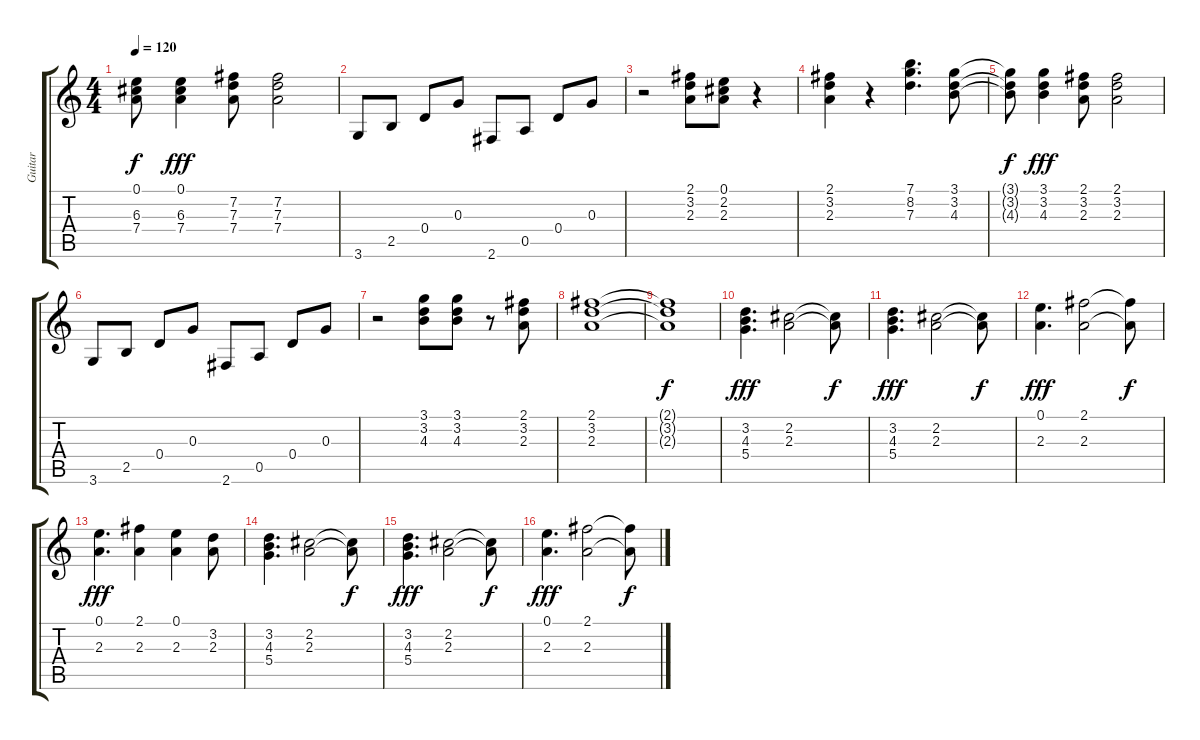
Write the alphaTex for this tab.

\track ("Guitar" "Guitar") {instrument overdrivenguitar}
\staff {score tabs}
\tuning (E4 B3 G3 D3 A2 E2) {hide}
\ts (4 4)
\tempo 120
\clef g2
\ks c
(0.1{t} 6.3{t} 7.4{t}).8{dy f} (0.1 6.3 7.4).4{dy fff} (7.2 7.3 7.4).8 (7.2 7.3 7.4).2 |
3.6.8 2.5.8 0.4.8 0.3.8 2.6.8 0.5.8 0.4.8 0.3.8 |
r.2 (2.1 3.2 2.3).8 (0.1 2.2 2.3).8 r.4 |
(2.1 3.2 2.3).4 r.4 (7.1 8.2 7.3).4{d} (3.1 3.2 4.3).8 |
(3.1{t} 3.2{t} 4.3{t}).8{dy f} (3.1 3.2 4.3).4{dy fff} (2.1 3.2 2.3).8 (2.1 3.2 2.3).2 |
3.6.8 2.5.8 0.4.8 0.3.8 2.6.8 0.5.8 0.4.8 0.3.8 |
r.2 (3.1 3.2 4.3).8 (3.1 3.2 4.3).8 r.8 (2.1 3.2 2.3).8 |
(2.1 3.2 2.3).1 |
(2.1{t} 3.2{t} 2.3{t}).1{dy f} |
(3.2 4.3 5.4).4{d dy fff} (2.2 2.3).2 (2.2{t} 2.3{t}).8{dy f} |
(3.2 4.3 5.4).4{d dy fff} (2.2 2.3).2 (2.2{t} 2.3{t}).8{dy f} |
(0.1 2.3).4{d dy fff} (2.1 2.3).2 (2.1{t} 2.3{t}).8{dy f} |
(0.1 2.3).4{d dy fff} (2.1 2.3).4 (0.1 2.3).4 (3.2 2.3).8 |
(3.2 4.3 5.4).4{d} (2.2 2.3).2 (2.2{t} 2.3{t}).8{dy f} |
(3.2 4.3 5.4).4{d dy fff} (2.2 2.3).2 (2.2{t} 2.3{t}).8{dy f} |
(0.1 2.3).4{d dy fff volume 10} (2.1 2.3).2{volume 9} (2.1{t} 2.3{t}).8{dy f}
